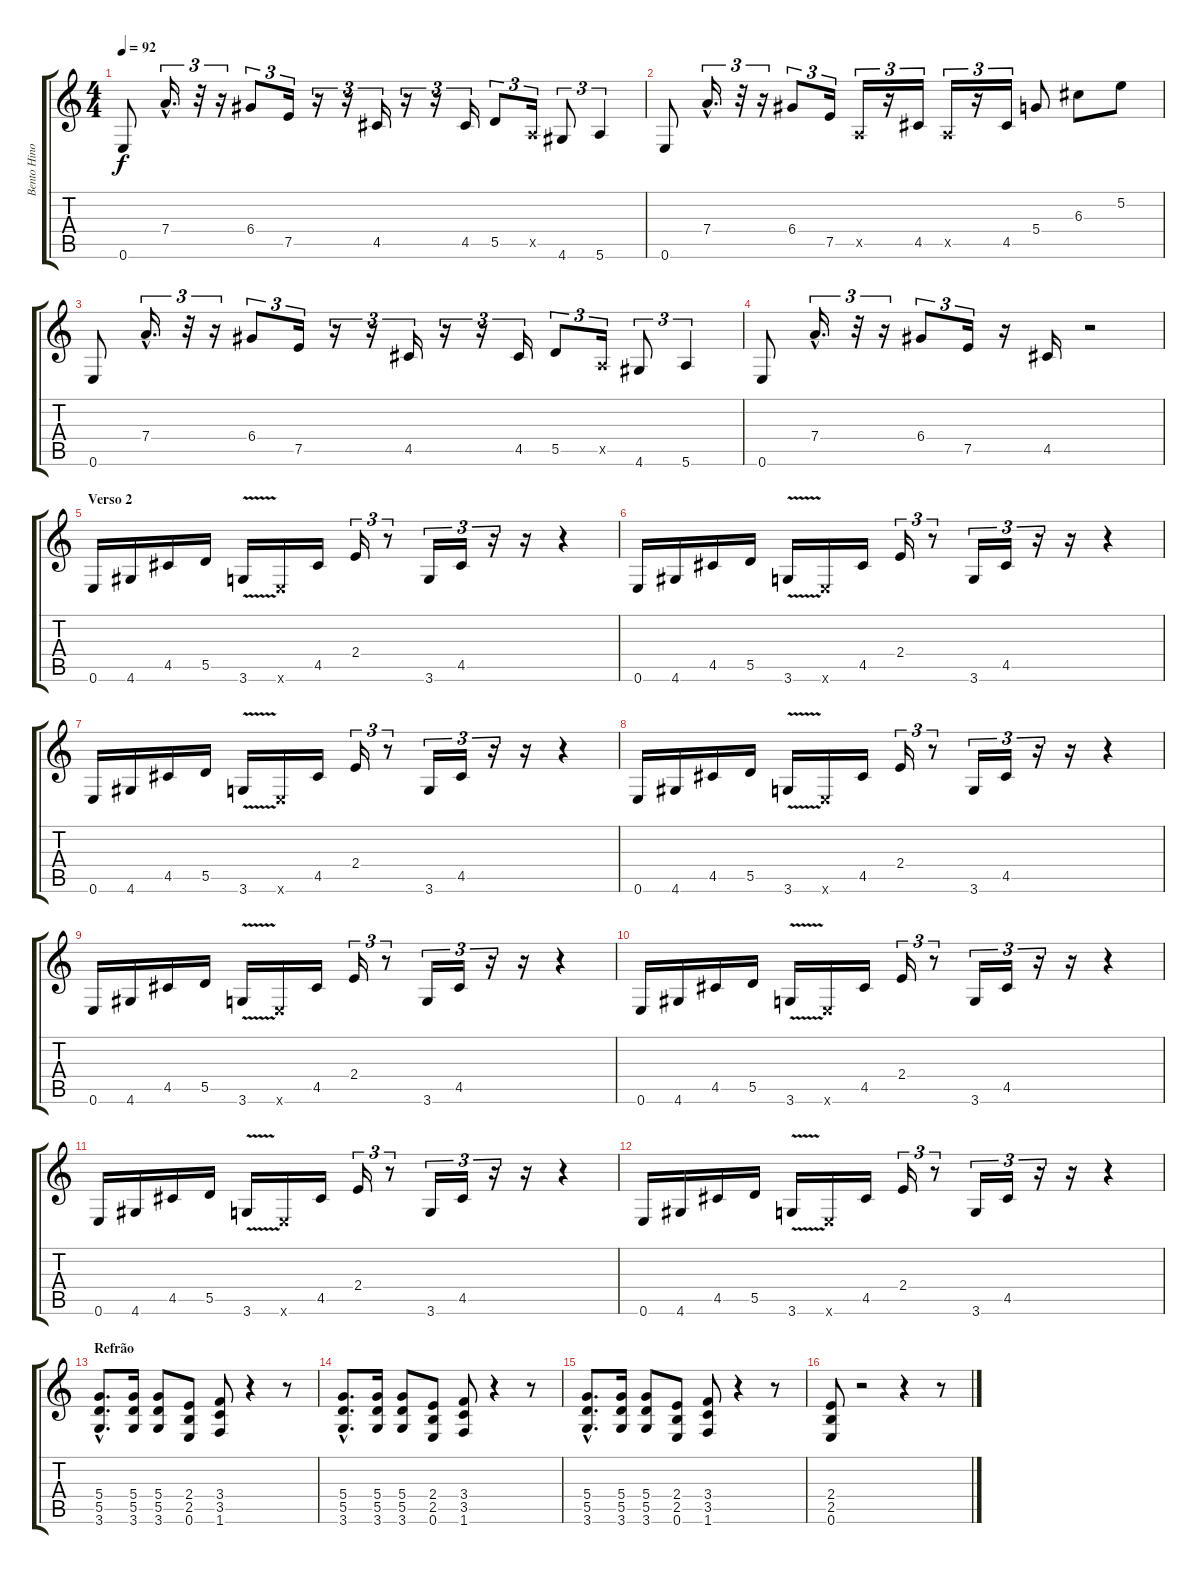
\track ("Bento Hinoto" "Bento Hino") {instrument overdrivenguitar}
\staff {score tabs}
\tuning (E4 B3 G3 D3 A2 E2) {hide}
\ts (4 4)
\tempo 92
\clef g2
\ks c
0.6.8{dy f} 7.4{hac}.16{d tu (3 2)} r.32{tu (3 2)} r.16{tu (3 2)} 6.4.8{tu (3 2)} 7.5.16{tu (3 2)} r.16{tu (3 2)} r.16{tu (3 2)} 4.5.16{tu (3 2)} r.16{tu (3 2)} r.16{tu (3 2)} 4.5.16{tu (3 2)} 5.5.8{tu (3 2)} 0.5{x}.16{tu (3 2)} 4.6.8{tu (3 2)} 5.6.4{tu (3 2)} |
0.6.8 7.4{hac}.16{d tu (3 2)} r.32{tu (3 2)} r.16{tu (3 2)} 6.4.8{tu (3 2)} 7.5.16{tu (3 2)} 0.5{x}.16{tu (3 2)} r.16{tu (3 2)} 4.5.16{tu (3 2)} 0.5{x}.16{tu (3 2)} r.16{tu (3 2)} 4.5.16{tu (3 2)} 5.4.8 6.3.8 5.2.8 |
0.6.8 7.4{hac}.16{d tu (3 2)} r.32{tu (3 2)} r.16{tu (3 2)} 6.4.8{tu (3 2)} 7.5.16{tu (3 2)} r.16{tu (3 2)} r.16{tu (3 2)} 4.5.16{tu (3 2)} r.16{tu (3 2)} r.16{tu (3 2)} 4.5.16{tu (3 2)} 5.5.8{tu (3 2)} 0.5{x}.16{tu (3 2)} 4.6.8{tu (3 2)} 5.6.4{tu (3 2)} |
0.6.8 7.4{hac}.16{d tu (3 2)} r.32{tu (3 2)} r.16{tu (3 2)} 6.4.8{tu (3 2)} 7.5.16{tu (3 2)} r.16 4.5.16 r.2 |
\section ("" "Verso 2")
0.6.16 4.6.16 4.5.16 5.5.16 3.6{v}.16 0.6{x}.16 4.5.16 2.4.16{tu (3 2)} r.8{tu (3 2)} 3.6.16{tu (3 2)} 4.5.16{tu (3 2)} r.16{tu (3 2)} r.16 r.4 |
0.6.16 4.6.16 4.5.16 5.5.16 3.6{v}.16 0.6{x}.16 4.5.16 2.4.16{tu (3 2)} r.8{tu (3 2)} 3.6.16{tu (3 2)} 4.5.16{tu (3 2)} r.16{tu (3 2)} r.16 r.4 |
0.6.16 4.6.16 4.5.16 5.5.16 3.6{v}.16 0.6{x}.16 4.5.16 2.4.16{tu (3 2)} r.8{tu (3 2)} 3.6.16{tu (3 2)} 4.5.16{tu (3 2)} r.16{tu (3 2)} r.16 r.4 |
0.6.16 4.6.16 4.5.16 5.5.16 3.6{v}.16 0.6{x}.16 4.5.16 2.4.16{tu (3 2)} r.8{tu (3 2)} 3.6.16{tu (3 2)} 4.5.16{tu (3 2)} r.16{tu (3 2)} r.16 r.4 |
0.6.16 4.6.16 4.5.16 5.5.16 3.6{v}.16 0.6{x}.16 4.5.16 2.4.16{tu (3 2)} r.8{tu (3 2)} 3.6.16{tu (3 2)} 4.5.16{tu (3 2)} r.16{tu (3 2)} r.16 r.4 |
0.6.16 4.6.16 4.5.16 5.5.16 3.6{v}.16 0.6{x}.16 4.5.16 2.4.16{tu (3 2)} r.8{tu (3 2)} 3.6.16{tu (3 2)} 4.5.16{tu (3 2)} r.16{tu (3 2)} r.16 r.4 |
0.6.16 4.6.16 4.5.16 5.5.16 3.6{v}.16 0.6{x}.16 4.5.16 2.4.16{tu (3 2)} r.8{tu (3 2)} 3.6.16{tu (3 2)} 4.5.16{tu (3 2)} r.16{tu (3 2)} r.16 r.4 |
0.6.16 4.6.16 4.5.16 5.5.16 3.6{v}.16 0.6{x}.16 4.5.16 2.4.16{tu (3 2)} r.8{tu (3 2)} 3.6.16{tu (3 2)} 4.5.16{tu (3 2)} r.16{tu (3 2)} r.16 r.4 |
\section ("" "Refrão")
(5.4{hac} 5.5{hac} 3.6{hac}).8{d} (5.4 5.5 3.6).16 (5.4 5.5 3.6).8 (2.4 2.5 0.6).8 (3.4 3.5 1.6).8 r.4 r.8 |
(5.4{hac} 5.5{hac} 3.6{hac}).8{d} (5.4 5.5 3.6).16 (5.4 5.5 3.6).8 (2.4 2.5 0.6).8 (3.4 3.5 1.6).8 r.4 r.8 |
(5.4{hac} 5.5{hac} 3.6{hac}).8{d} (5.4 5.5 3.6).16 (5.4 5.5 3.6).8 (2.4 2.5 0.6).8 (3.4 3.5 1.6).8 r.4 r.8 |
(2.4 2.5 0.6).8 r.2 r.4 r.8
